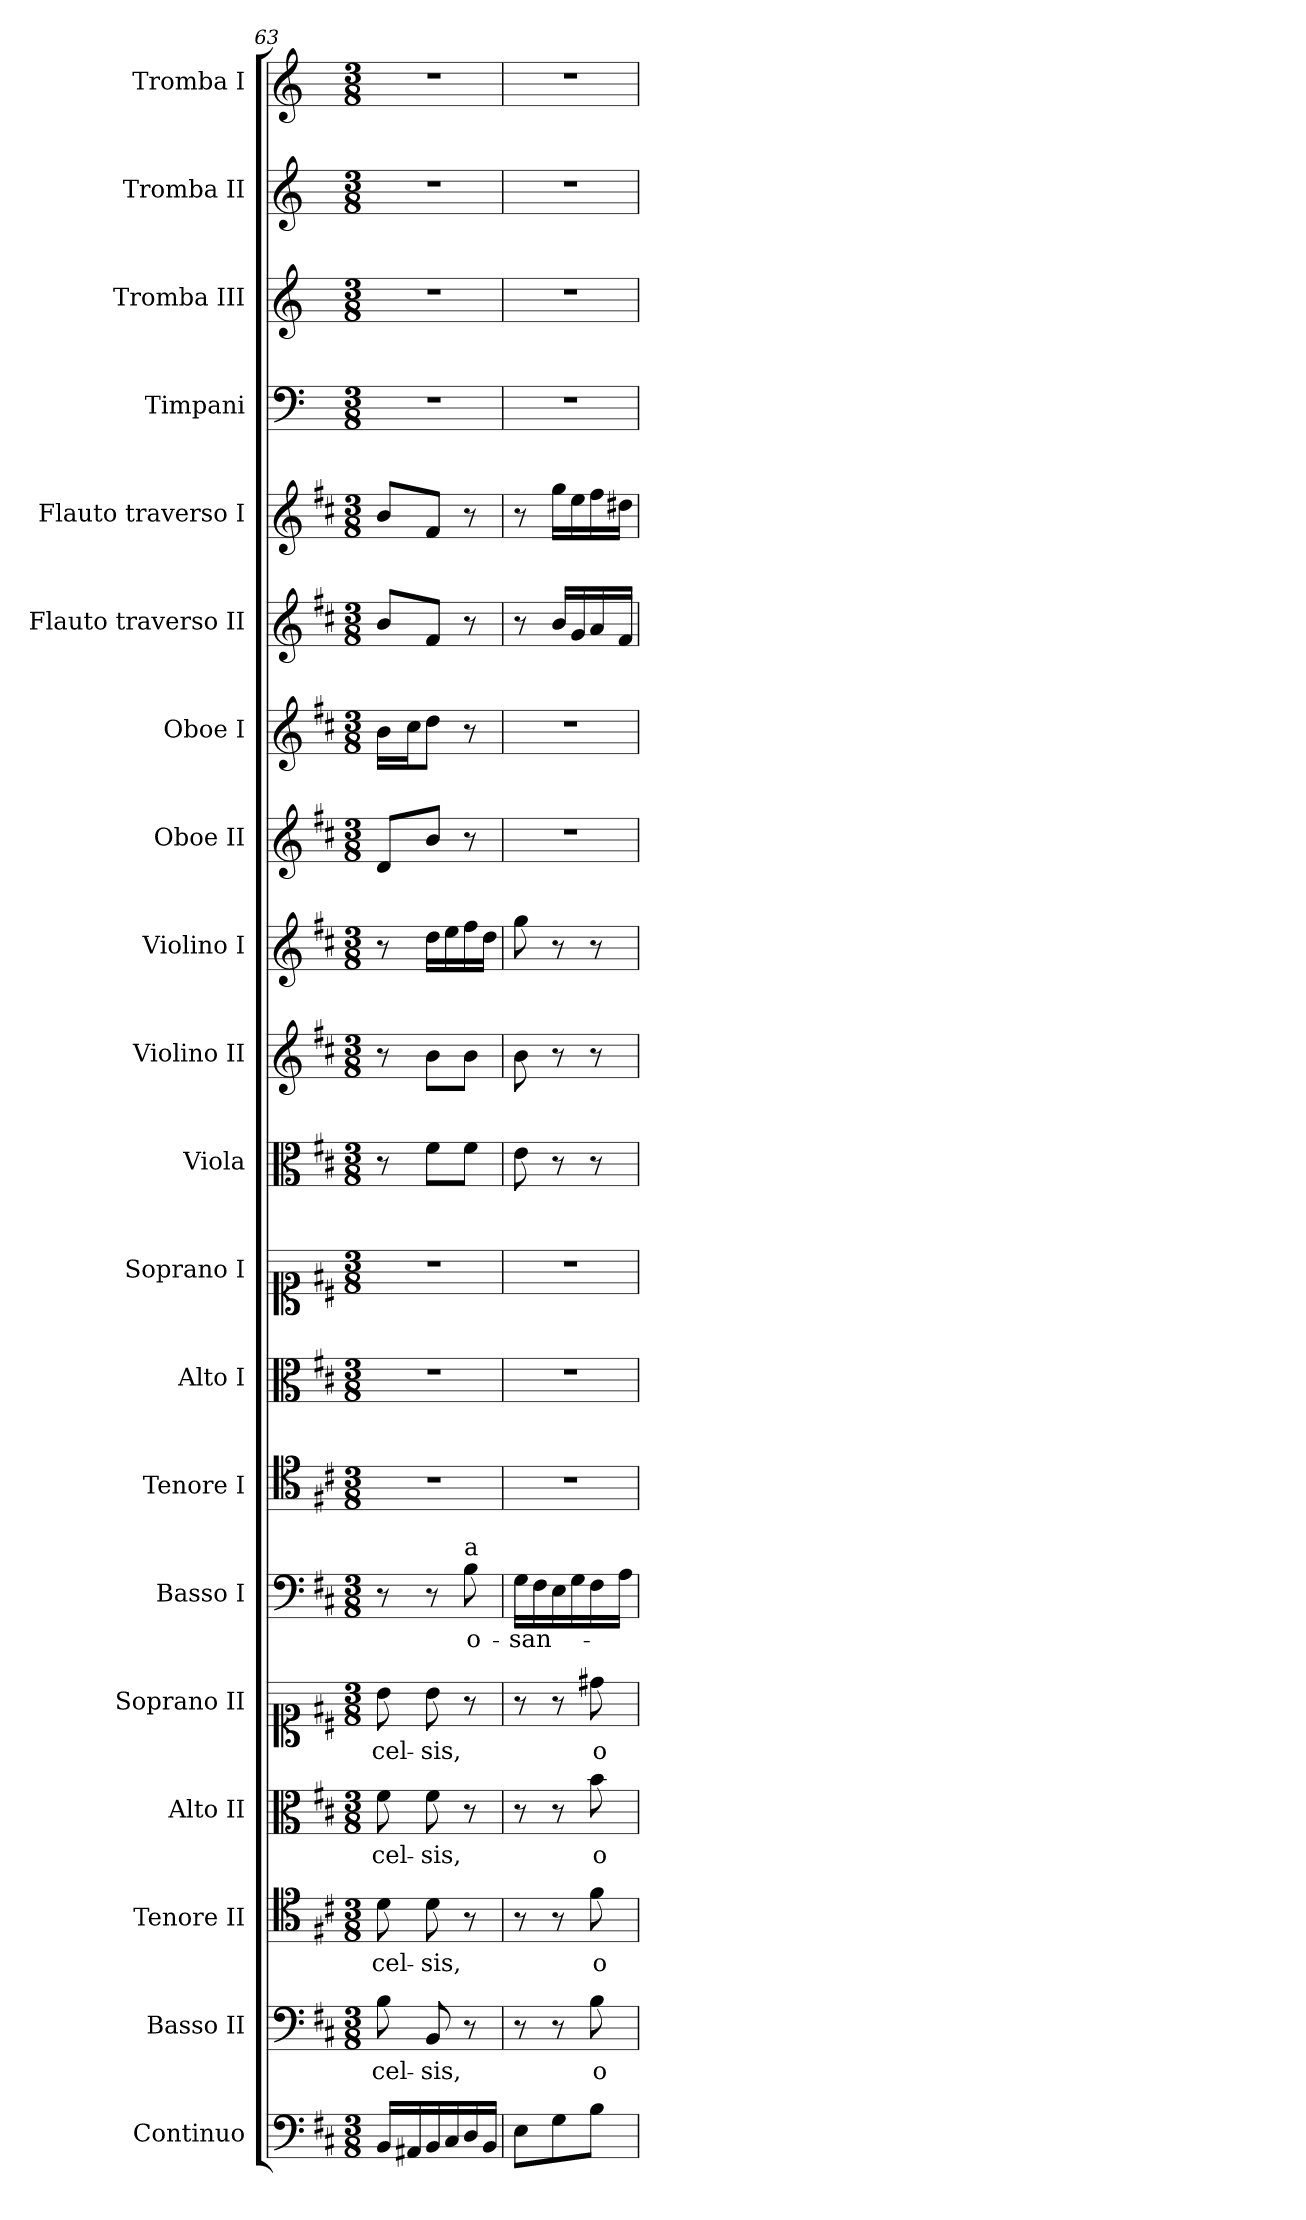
**kern	**kern	**text	**kern	**text	**kern	**text	**kern	**text	**kern	**text	**kern	**kern	**kern	**kern	**kern	**kern	**kern	**kern	**kern	**kern	**kern	**kern	**kern	**kern
*part20	*part19	*part19	*part18	*part18	*part17	*part17	*part16	*part16	*part15	*part15	*part14	*part13	*part12	*part11	*part10	*part9	*part8	*part7	*part6	*part5	*part4	*part3	*part2	*part1
*staff20	*staff19	*staff19	*staff18	*staff18	*staff17	*staff17	*staff16	*staff16	*staff15	*staff15	*staff14	*staff13	*staff12	*staff11	*staff10	*staff9	*staff8	*staff7	*staff6	*staff5	*staff4	*staff3	*staff2	*staff1
*I"Continuo	*I"Basso II	*	*I"Tenore II	*	*I"Alto II	*	*I"Soprano II	*	*I"Basso I	*	*I"Tenore I	*I"Alto I	*I"Soprano I	*I"Viola	*I"Violino II	*I"Violino I	*I"Oboe II	*I"Oboe I	*I"Flauto traverso II	*I"Flauto traverso I	*I"Timpani	*I"Tromba III	*I"Tromba II	*I"Tromba I
*I'Cont.	*I'B. II	*	*I'T. II	*	*I'A. II	*	*I'S. II	*	*I'B. I	*	*I'T. I	*I'A. I	*I'S. I	*I'Vla.	*I'Vln. II	*I'Vln. I	*I'Ob. II	*I'Ob. I	*I'Fl. trv. II	*I'Fl. trv. I	*I'Timp.	*I'Tr. III	*I'Tr. II	*I'Tr. I
*clefF4	*clefF4	*	*clefC4	*	*clefC3	*	*clefC1	*	*clefF4	*	*clefC4	*clefC3	*clefC1	*clefC3	*clefG2	*clefG2	*clefG2	*clefG2	*clefG2	*clefG2	*clefF4	*clefG2	*clefG2	*clefG2
*	*	*	*	*	*	*	*	*	*	*	*	*	*	*	*	*	*	*	*	*	*ITrd-1c-2	*ITrd-1c-2	*ITrd-1c-2	*ITrd-1c-2
*k[f#c#]	*k[f#c#]	*	*k[f#c#]	*	*k[f#c#]	*	*k[f#c#]	*	*k[f#c#]	*	*k[f#c#]	*k[f#c#]	*k[f#c#]	*k[f#c#]	*k[f#c#]	*k[f#c#]	*k[f#c#]	*k[f#c#]	*k[f#c#]	*k[f#c#]	*k[f#c#]	*k[f#c#]	*k[f#c#]	*k[f#c#]
*M3/8	*M3/8	*	*M3/8	*	*M3/8	*	*M3/8	*	*M3/8	*	*M3/8	*M3/8	*M3/8	*M3/8	*M3/8	*M3/8	*M3/8	*M3/8	*M3/8	*M3/8	*M3/8	*M3/8	*M3/8	*M3/8
=63	=63	=63	=63	=63	=63	=63	=63	=63	=63	=63	=63	=63	=63	=63	=63	=63	=63	=63	=63	=63	=63	=63	=63	=63
16BB/LL	8B\	-cel-	8d\	-cel-	8f#\	-cel-	8b\	-cel-	8r	.	4.r	4.r	4.r	8r	8r	8r	8d/L	16b\LL	8b/L	8b/L	4.r	4.r	4.r	4.r
16AA#X/	.	.	.	.	.	.	.	.	.	.	.	.	.	.	.	.	.	16cc#\J	.	.	.	.	.	.
16BB/	8BB/	-sis,	8d\	-sis,	8f#\	-sis,	8b\	-sis,	8r	.	.	.	.	8f#\L	8b\L	16dd\LL	8b/J	8dd\J	8f#/J	8f#/J	.	.	.	.
16C#/	.	.	.	.	.	.	.	.	.	.	.	.	.	.	.	16ee\	.	.	.	.	.	.	.	.
!	!	!	!	!	!	!	!	!	!LO:TX:a:t=a	!	!	!	!	!	!	!	!	!	!	!	!	!	!	!
16D/	8r	.	8r	.	8r	.	8r	.	8B\	o-	.	.	.	8f#\J	8b\J	16ff#\	8r	8r	8r	8r	.	.	.	.
16BB/JJ	.	.	.	.	.	.	.	.	.	.	.	.	.	.	.	16dd\JJ	.	.	.	.	.	.	.	.
=64	=64	=64	=64	=64	=64	=64	=64	=64	=64	=64	=64	=64	=64	=64	=64	=64	=64	=64	=64	=64	=64	=64	=64	=64
8E\L	8r	.	8r	.	8r	.	8r	.	16G\LL	-san-	4.r	4.r	4.r	8e\	8b\	8gg\	4.r	4.r	8r	8r	4.r	4.r	4.r	4.r
.	.	.	.	.	.	.	.	.	16F#\	.	.	.	.	.	.	.	.	.	.	.	.	.	.	.
8G\	8r	.	8r	.	8r	.	8r	.	16E\	.	.	.	.	8r	8r	8r	.	.	16b/LL	16gg\LL	.	.	.	.
.	.	.	.	.	.	.	.	.	16G\	.	.	.	.	.	.	.	.	.	16g/	16ee\	.	.	.	.
8B\J	8B\	o-	8f#\	o-	8b\	o-	8dd#X\	o-	16F#\	.	.	.	.	8r	8r	8r	.	.	16a/	16ff#\	.	.	.	.
.	.	.	.	.	.	.	.	.	16A\JJ	.	.	.	.	.	.	.	.	.	16f#/JJ	16dd#X\JJ	.	.	.	.
=	=	=	=	=	=	=	=	=	=	=	=	=	=	=	=	=	=	=	=	=	=	=	=	=
*-	*-	*-	*-	*-	*-	*-	*-	*-	*-	*-	*-	*-	*-	*-	*-	*-	*-	*-	*-	*-	*-	*-	*-	*-
